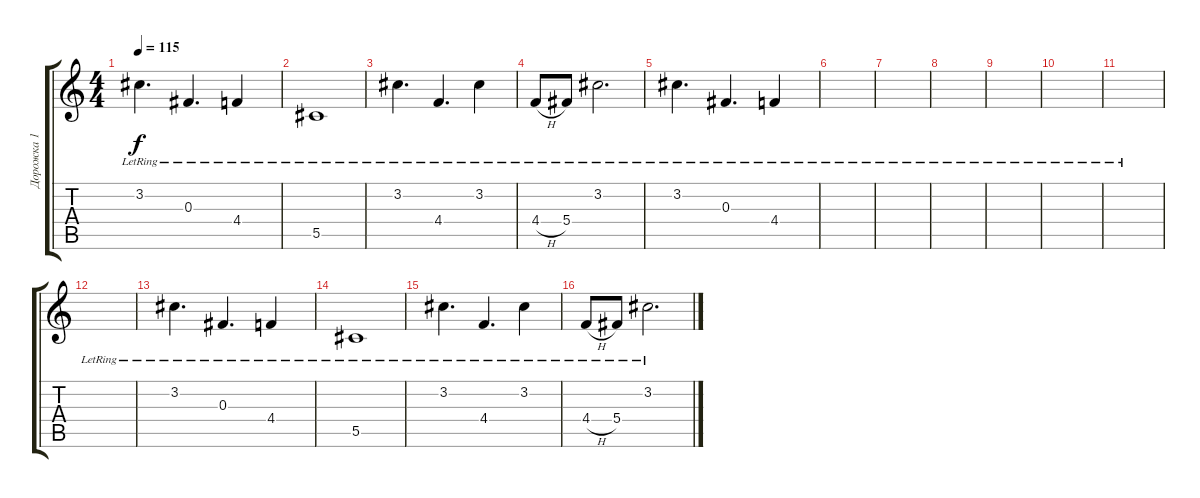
\track ("Дорожка 1" "Дорожка 1") {instrument electricguitarjazz}
\staff {score tabs}
\tuning (Eb4 Bb3 Gb3 Db3 Ab2 Db2) {hide}
\ts (4 4)
\tempo 115
\clef g2
\ks c
3.2{lr}.4{d dy f} 0.3{lr}.4{d} 4.4{lr}.4 |
5.5{lr}.1 |
3.2{lr}.4{d} 4.4{lr}.4{d} 3.2{lr}.4 |
4.4{h lr}.8 5.4{lr}.8 3.2{lr}.2{d} |
3.2{lr}.4{d} 0.3{lr}.4{d} 4.4{lr}.4 |
|
|
|
|
|
|
|
3.2{lr}.4{d} 0.3{lr}.4{d} 4.4{lr}.4 |
5.5{lr}.1 |
3.2{lr}.4{d} 4.4{lr}.4{d} 3.2{lr}.4 |
4.4{h lr}.8 5.4{lr}.8 3.2{lr}.2{d}
